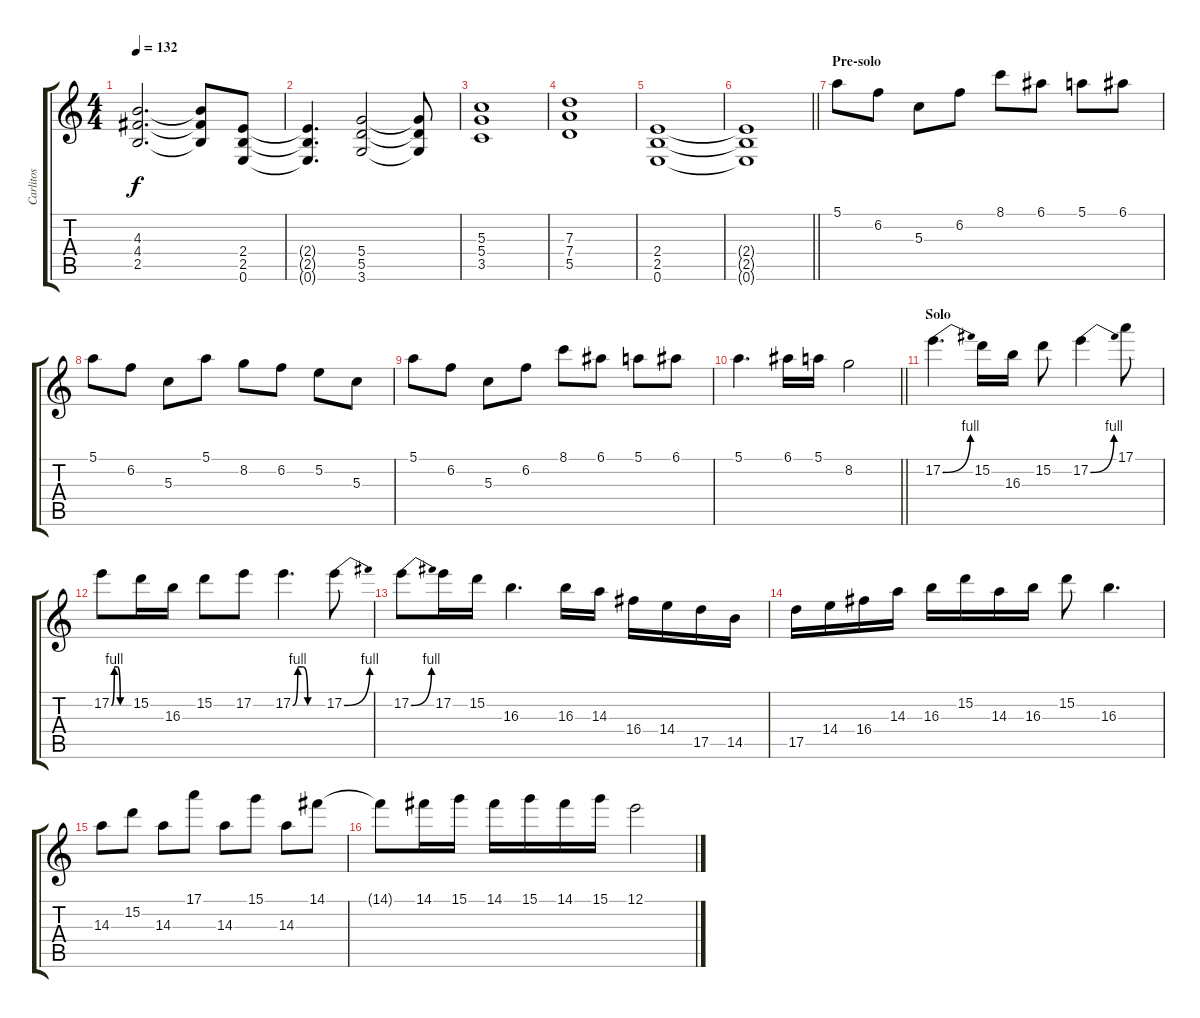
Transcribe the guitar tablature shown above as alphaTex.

\track ("Carlitos" "Carlitos") {instrument distortionguitar}
\staff {score tabs}
\tuning (E4 B3 G3 D3 A2 E2) {hide}
\ts (4 4)
\tempo 132
\clef g2
\ks c
(4.3 4.4 2.5).2{d dy f} (4.3{t} 4.4{t} 2.5{t}).8 (2.4 2.5 0.6).8 |
(2.4{t} 2.5{t} 0.6{t}).4{d} (5.4 5.5 3.6).2 (5.4{t} 5.5{t} 3.6{t}).8 |
(5.3 5.4 3.5).1 |
(7.3 7.4 5.5).1 |
(2.4 2.5 0.6).1 |
\barLineRight lightlight
(2.4{t} 2.5{t} 0.6{t}).1 |
\section ("" "Pre-solo")
5.1.8 6.2.8 5.3.8 6.2.8 8.1.8 6.1.8 5.1.8 6.1.8 |
5.1.8 6.2.8 5.3.8 5.1.8 8.2.8 6.2.8 5.2.8 5.3.8 |
5.1.8 6.2.8 5.3.8 6.2.8 8.1.8 6.1.8 5.1.8 6.1.8 |
\barLineRight lightlight
5.1.4{d} 6.1.16 5.1.16 8.2.2 |
\section ("" "Solo")
17.2{be (bend 0 0 60 4)}.4{d} 15.2.16 16.3.16 15.2.8 17.2{be (bend 0 0 60 4)}.4 17.1.8 |
17.2{be (custom 0 0 10 4 20 4 30 0 60 0)}.8 15.2.16 16.3.16 15.2.8 17.2.8 17.2{be (custom 0 0 10 4 20 4 30 0 60 0)}.4{d} 17.2{be (bend 0 0 60 4)}.8 |
17.2{be (bend 0 0 60 4)}.8 17.2.16 15.2.16 16.3.4{d} 16.3.16 14.3.16 16.4.16 14.4.16 17.5.16 14.5.16 |
17.5.16 14.4.16 16.4.16 14.3.16 16.3.16 15.2.16 14.3.16 16.3.16 15.2.8 16.3.4{d} |
14.3.8 15.2.8 14.3.8 17.1.8 14.3.8 15.1.8 14.3.8 14.1.8 |
14.1{t}.8 14.1.16 15.1.16 14.1.16 15.1.16 14.1.16 15.1.16 12.1.2
